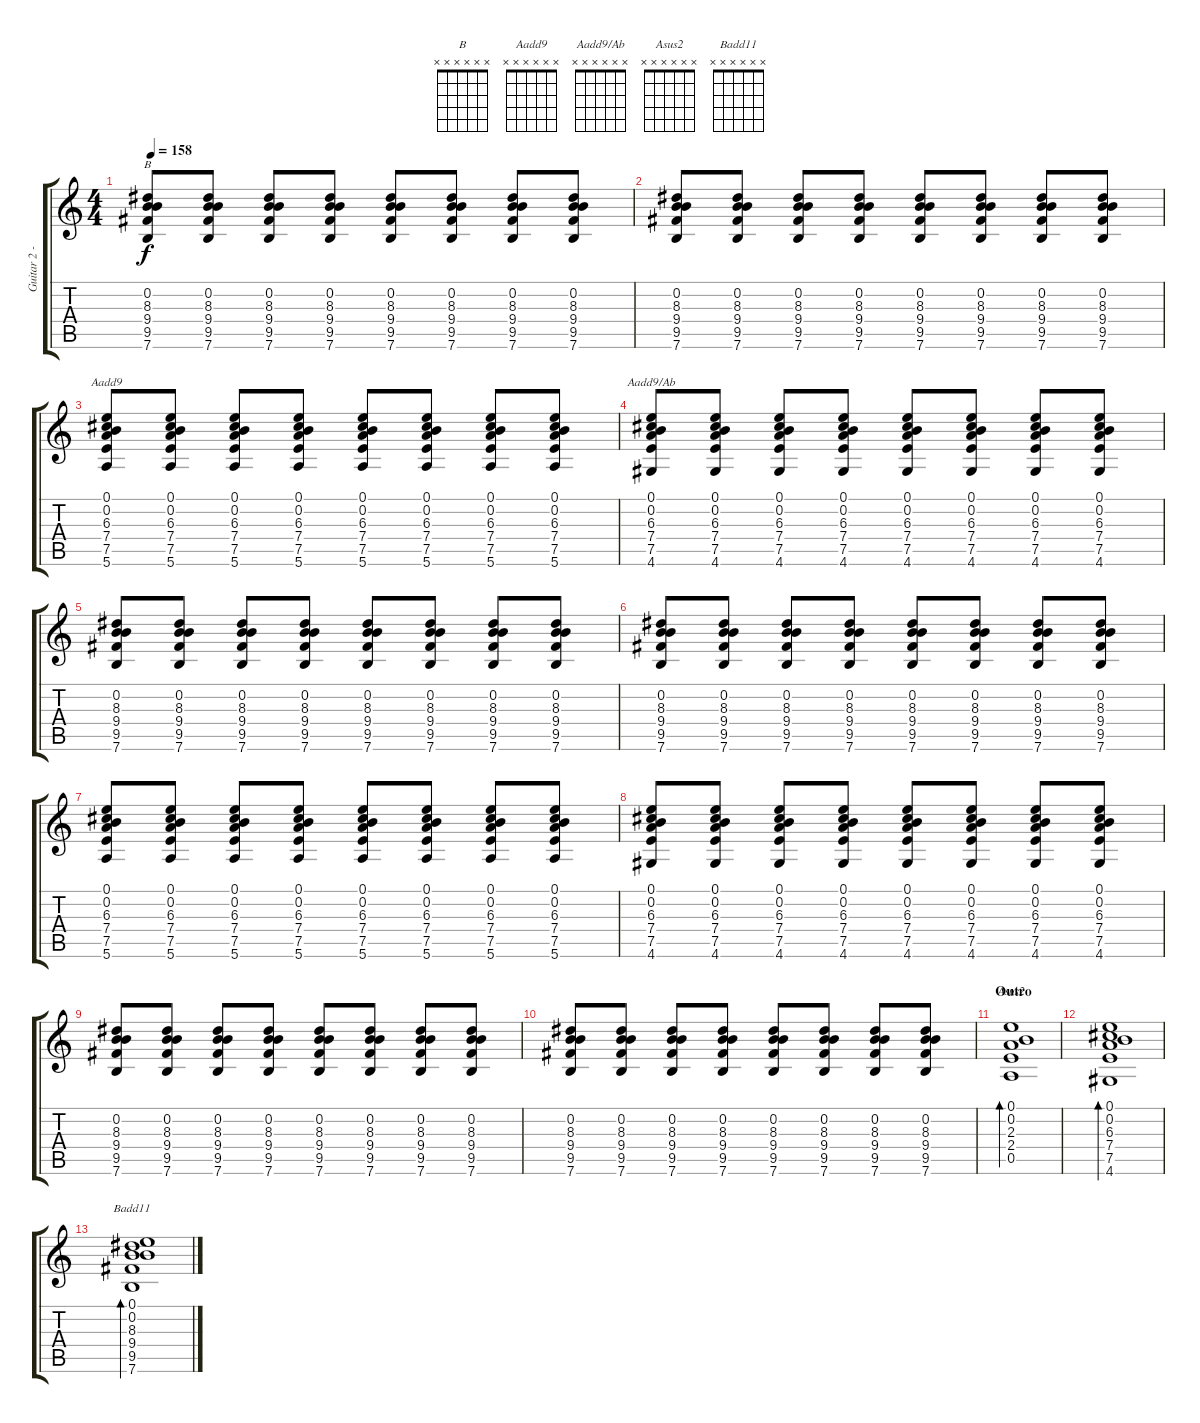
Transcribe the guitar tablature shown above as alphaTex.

\track ("Guitar 2 - fx guitar, main overdub" "Guitar 2 -") {instrument electricguitarjazz}
\staff {score tabs}
\tuning (E4 B3 G3 D3 A2 E2) {hide}
\chord ("B" x x x x x x) {firstfret 0}
\chord ("Aadd9" x x x x x x) {firstfret 0}
\chord ("Aadd9/Ab" x x x x x x) {firstfret 0}
\chord ("Asus2" x x x x x x) {firstfret 0}
\chord ("Badd11" x x x x x x) {firstfret 0}
\ts (4 4)
\tempo 158
\clef g2
\ks c
(0.2 8.3 9.4 9.5 7.6).8{ch "B" dy f} (0.2 8.3 9.4 9.5 7.6).8 (0.2 8.3 9.4 9.5 7.6).8 (0.2 8.3 9.4 9.5 7.6).8 (0.2 8.3 9.4 9.5 7.6).8 (0.2 8.3 9.4 9.5 7.6).8 (0.2 8.3 9.4 9.5 7.6).8 (0.2 8.3 9.4 9.5 7.6).8 |
(0.2 8.3 9.4 9.5 7.6).8 (0.2 8.3 9.4 9.5 7.6).8 (0.2 8.3 9.4 9.5 7.6).8 (0.2 8.3 9.4 9.5 7.6).8 (0.2 8.3 9.4 9.5 7.6).8 (0.2 8.3 9.4 9.5 7.6).8 (0.2 8.3 9.4 9.5 7.6).8 (0.2 8.3 9.4 9.5 7.6).8 |
(0.1 0.2 6.3 7.4 7.5 5.6).8{ch "Aadd9"} (0.1 0.2 6.3 7.4 7.5 5.6).8 (0.1 0.2 6.3 7.4 7.5 5.6).8 (0.1 0.2 6.3 7.4 7.5 5.6).8 (0.1 0.2 6.3 7.4 7.5 5.6).8 (0.1 0.2 6.3 7.4 7.5 5.6).8 (0.1 0.2 6.3 7.4 7.5 5.6).8 (0.1 0.2 6.3 7.4 7.5 5.6).8 |
(0.1 0.2 6.3 7.4 7.5 4.6).8{ch "Aadd9/Ab"} (0.1 0.2 6.3 7.4 7.5 4.6).8 (0.1 0.2 6.3 7.4 7.5 4.6).8 (0.1 0.2 6.3 7.4 7.5 4.6).8 (0.1 0.2 6.3 7.4 7.5 4.6).8 (0.1 0.2 6.3 7.4 7.5 4.6).8 (0.1 0.2 6.3 7.4 7.5 4.6).8 (0.1 0.2 6.3 7.4 7.5 4.6).8 |
(0.2 8.3 9.4 9.5 7.6).8 (0.2 8.3 9.4 9.5 7.6).8 (0.2 8.3 9.4 9.5 7.6).8 (0.2 8.3 9.4 9.5 7.6).8 (0.2 8.3 9.4 9.5 7.6).8 (0.2 8.3 9.4 9.5 7.6).8 (0.2 8.3 9.4 9.5 7.6).8 (0.2 8.3 9.4 9.5 7.6).8 |
(0.2 8.3 9.4 9.5 7.6).8 (0.2 8.3 9.4 9.5 7.6).8 (0.2 8.3 9.4 9.5 7.6).8 (0.2 8.3 9.4 9.5 7.6).8 (0.2 8.3 9.4 9.5 7.6).8 (0.2 8.3 9.4 9.5 7.6).8 (0.2 8.3 9.4 9.5 7.6).8 (0.2 8.3 9.4 9.5 7.6).8 |
(0.1 0.2 6.3 7.4 7.5 5.6).8 (0.1 0.2 6.3 7.4 7.5 5.6).8 (0.1 0.2 6.3 7.4 7.5 5.6).8 (0.1 0.2 6.3 7.4 7.5 5.6).8 (0.1 0.2 6.3 7.4 7.5 5.6).8 (0.1 0.2 6.3 7.4 7.5 5.6).8 (0.1 0.2 6.3 7.4 7.5 5.6).8 (0.1 0.2 6.3 7.4 7.5 5.6).8 |
(0.1 0.2 6.3 7.4 7.5 4.6).8 (0.1 0.2 6.3 7.4 7.5 4.6).8 (0.1 0.2 6.3 7.4 7.5 4.6).8 (0.1 0.2 6.3 7.4 7.5 4.6).8 (0.1 0.2 6.3 7.4 7.5 4.6).8 (0.1 0.2 6.3 7.4 7.5 4.6).8 (0.1 0.2 6.3 7.4 7.5 4.6).8 (0.1 0.2 6.3 7.4 7.5 4.6).8 |
(0.2 8.3 9.4 9.5 7.6).8 (0.2 8.3 9.4 9.5 7.6).8 (0.2 8.3 9.4 9.5 7.6).8 (0.2 8.3 9.4 9.5 7.6).8 (0.2 8.3 9.4 9.5 7.6).8 (0.2 8.3 9.4 9.5 7.6).8 (0.2 8.3 9.4 9.5 7.6).8 (0.2 8.3 9.4 9.5 7.6).8 |
(0.2 8.3 9.4 9.5 7.6).8 (0.2 8.3 9.4 9.5 7.6).8 (0.2 8.3 9.4 9.5 7.6).8 (0.2 8.3 9.4 9.5 7.6).8 (0.2 8.3 9.4 9.5 7.6).8 (0.2 8.3 9.4 9.5 7.6).8 (0.2 8.3 9.4 9.5 7.6).8 (0.2 8.3 9.4 9.5 7.6).8 |
\section ("" "Outro")
(0.1 0.2 2.3 2.4 0.5).1{bd 240 ch "Asus2"} |
(0.1 0.2 6.3 7.4 7.5 4.6).1{bd 240} |
(0.1 0.2 8.3 9.4 9.5 7.6).1{bd 240 ch "Badd11"}
